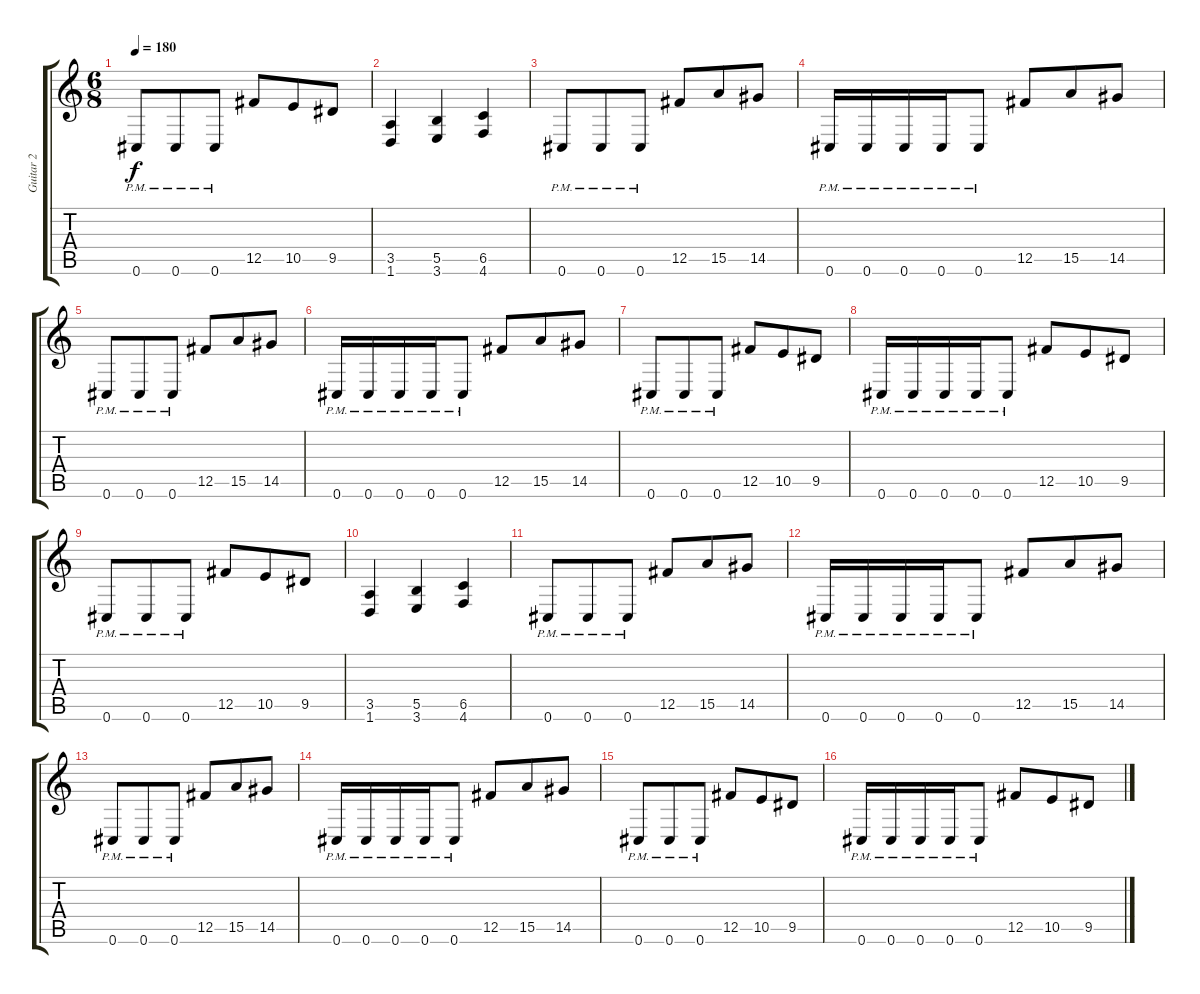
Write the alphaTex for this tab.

\track ("Guitar 2" "Guitar 2") {instrument distortionguitar}
\staff {score tabs}
\tuning (Db4 Ab3 E3 B2 Gb2 Db2) {hide}
\ts (6 8)
\tempo 180
\clef g2
\ks c
0.6{pm}.8{dy f} 0.6{pm}.8 0.6{pm}.8 12.5.8 10.5.8 9.5.8 |
(3.5 1.6).4 (5.5 3.6).4 (6.5 4.6).4 |
0.6{pm}.8 0.6{pm}.8 0.6{pm}.8 12.5.8 15.5.8 14.5.8 |
0.6{pm}.16 0.6{pm}.16 0.6{pm}.16 0.6{pm}.16 0.6{pm}.8 12.5.8 15.5.8 14.5.8 |
0.6{pm}.8 0.6{pm}.8 0.6{pm}.8 12.5.8 15.5.8 14.5.8 |
0.6{pm}.16 0.6{pm}.16 0.6{pm}.16 0.6{pm}.16 0.6{pm}.8 12.5.8 15.5.8 14.5.8 |
0.6{pm}.8 0.6{pm}.8 0.6{pm}.8 12.5.8 10.5.8 9.5.8 |
0.6{pm}.16 0.6{pm}.16 0.6{pm}.16 0.6{pm}.16 0.6{pm}.8 12.5.8 10.5.8 9.5.8 |
0.6{pm}.8 0.6{pm}.8 0.6{pm}.8 12.5.8 10.5.8 9.5.8 |
(3.5 1.6).4 (5.5 3.6).4 (6.5 4.6).4 |
0.6{pm}.8 0.6{pm}.8 0.6{pm}.8 12.5.8 15.5.8 14.5.8 |
0.6{pm}.16 0.6{pm}.16 0.6{pm}.16 0.6{pm}.16 0.6{pm}.8 12.5.8 15.5.8 14.5.8 |
0.6{pm}.8 0.6{pm}.8 0.6{pm}.8 12.5.8 15.5.8 14.5.8 |
0.6{pm}.16 0.6{pm}.16 0.6{pm}.16 0.6{pm}.16 0.6{pm}.8 12.5.8 15.5.8 14.5.8 |
0.6{pm}.8 0.6{pm}.8 0.6{pm}.8 12.5.8 10.5.8 9.5.8 |
0.6{pm}.16 0.6{pm}.16 0.6{pm}.16 0.6{pm}.16 0.6{pm}.8 12.5.8 10.5.8 9.5.8
